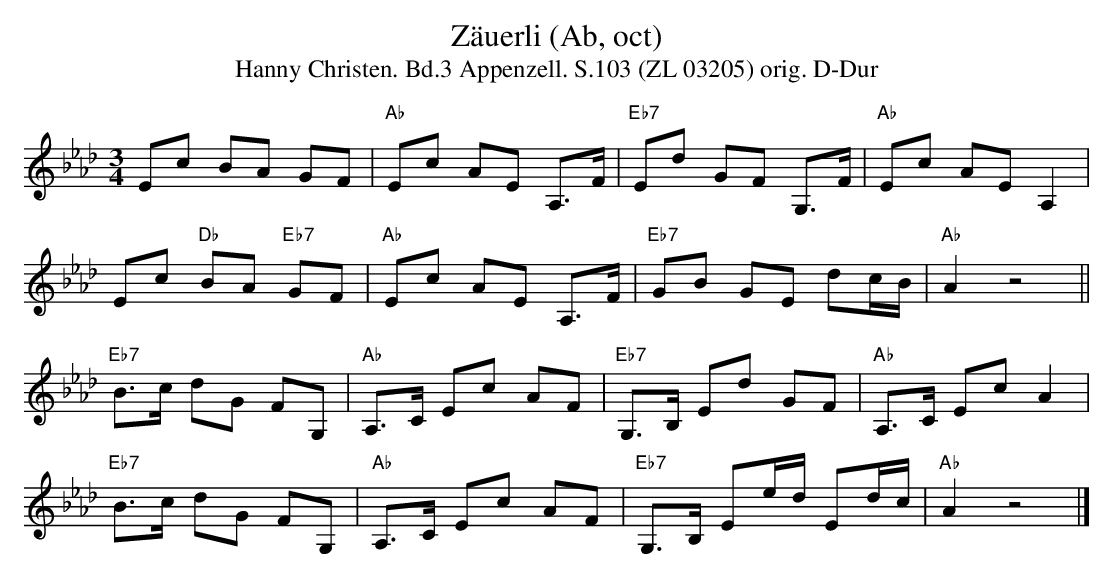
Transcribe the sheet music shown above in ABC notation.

X:1
T:Zäuerli (Ab, oct)
T:Hanny Christen. Bd.3 Appenzell. S.103 (ZL 03205) orig. D-Dur
M:3/4
L:1/8
K:Abmaj
Ec BA GF | "Ab"Ec AE A,>F | "Eb7"Ed GF G,>F | "Ab"Ec AE A,2 |
Ec "Db"BA "Eb7"GF | "Ab"Ec AE A,>F | "Eb7"GB GE dc/2B/2 | "Ab"A2 z4 ||
"Eb7"B>c dG FG, | "Ab"A,>C Ec AF | "Eb7"G,>B, Ed GF | "Ab"A,>C Ec A2 |
"Eb7"B>c dG FG, | "Ab"A,>C Ec AF | "Eb7"G,>B, Ee/2d/2 Ed/2c/2 | "Ab"A2 z4|]
